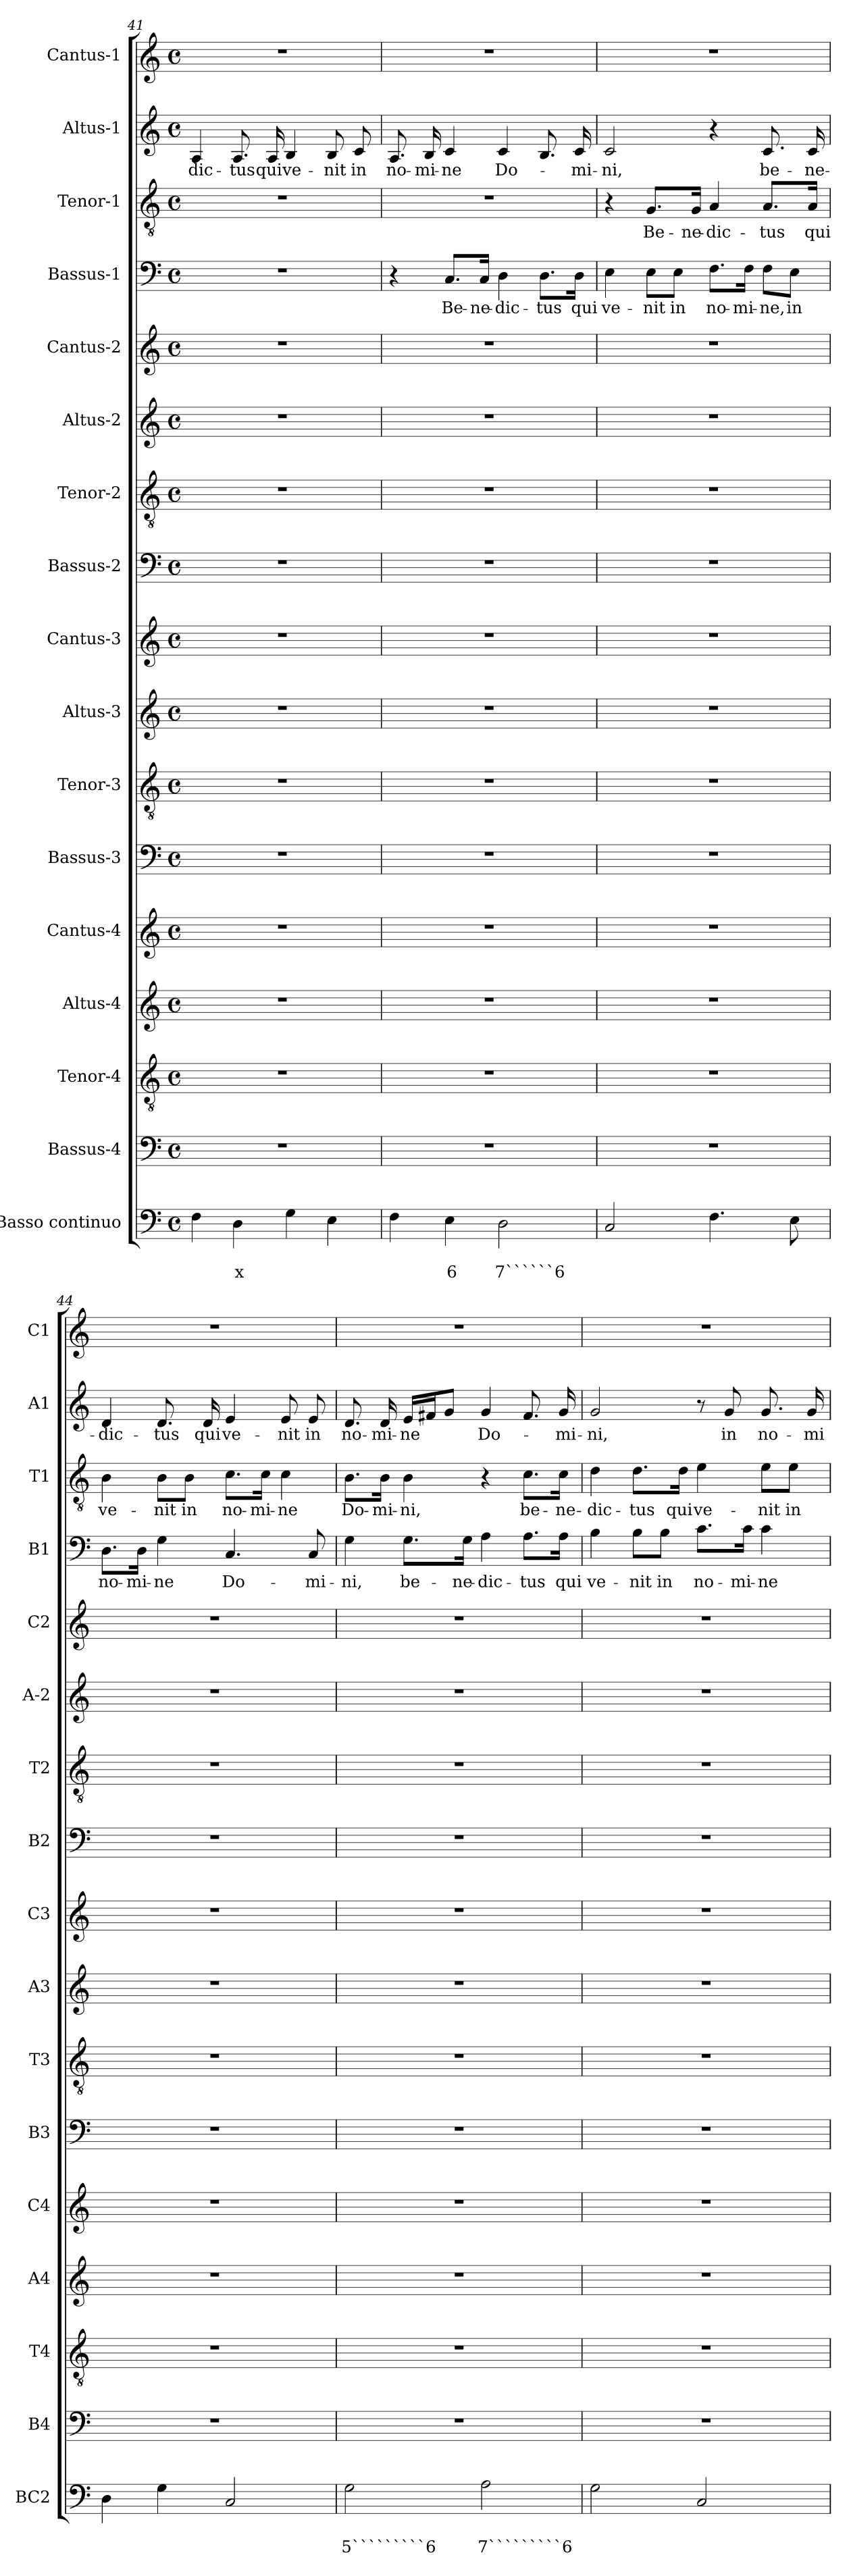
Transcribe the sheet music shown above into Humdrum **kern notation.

**kern	**text	**text	**kern	**kern	**kern	**kern	**kern	**kern	**kern	**kern	**kern	**kern	**kern	**kern	**kern	**text	**kern	**text	**kern	**text	**kern
*part17	*part17	*part17	*part16	*part15	*part14	*part13	*part12	*part11	*part10	*part9	*part8	*part7	*part6	*part5	*part4	*part4	*part3	*part3	*part2	*part2	*part1
*staff17	*staff17	*staff17	*staff16	*staff15	*staff14	*staff13	*staff12	*staff11	*staff10	*staff9	*staff8	*staff7	*staff6	*staff5	*staff4	*staff4	*staff3	*staff3	*staff2	*staff2	*staff1
*I"Basso continuo	*	*	*I"Bassus-4	*I"Tenor-4	*I"Altus-4	*I"Cantus-4	*I"Bassus-3	*I"Tenor-3	*I"Altus-3	*I"Cantus-3	*I"Bassus-2	*I"Tenor-2	*I"Altus-2	*I"Cantus-2	*I"Bassus-1	*	*I"Tenor-1	*	*I"Altus-1	*	*I"Cantus-1
*I'BC2	*	*	*I'B4	*I'T4	*I'A4	*I'C4	*I'B3	*I'T3	*I'A3	*I'C3	*I'B2	*I'T2	*I'A-2	*I'C2	*I'B1	*	*I'T1	*	*I'A1	*	*I'C1
*clefF4	*	*	*clefF4	*clefGv2	*clefG2	*clefG2	*clefF4	*clefGv2	*clefG2	*clefG2	*clefF4	*clefGv2	*clefG2	*clefG2	*clefF4	*	*clefGv2	*	*clefG2	*	*clefG2
*k[]	*	*	*k[]	*k[]	*k[]	*k[]	*k[]	*k[]	*k[]	*k[]	*k[]	*k[]	*k[]	*k[]	*k[]	*	*k[]	*	*k[]	*	*k[]
*C:	*	*	*C:	*C:	*C:	*C:	*C:	*C:	*C:	*C:	*C:	*C:	*C:	*C:	*C:	*	*C:	*	*C:	*	*C:
*M4/4	*	*	*M4/4	*M4/4	*M4/4	*M4/4	*M4/4	*M4/4	*M4/4	*M4/4	*M4/4	*M4/4	*M4/4	*M4/4	*M4/4	*	*M4/4	*	*M4/4	*	*M4/4
*met(c)	*	*	*met(c)	*met(c)	*met(c)	*met(c)	*met(c)	*met(c)	*met(c)	*met(c)	*met(c)	*met(c)	*met(c)	*met(c)	*met(c)	*	*met(c)	*	*met(c)	*	*met(c)
=41	=41	=41	=41	=41	=41	=41	=41	=41	=41	=41	=41	=41	=41	=41	=41	=41	=41	=41	=41	=41	=41
!	!	!	!	!	!	!	!	!	!	!	!	!	!	!	!	!	!	!	!	!LO:LY:b	!
4F\	.	.	1r	1r	1r	1r	1r	1r	1r	1r	1r	1r	1r	1r	1r	.	1r	.	4A/	-dic-	1r
!	!	!LO:LY:b	!	!	!	!	!	!	!	!	!	!	!	!	!	!	!	!	!	!LO:LY:b	!
4D\	.	x	.	.	.	.	.	.	.	.	.	.	.	.	.	.	.	.	8.A/	-tus	.
!	!	!	!	!	!	!	!	!	!	!	!	!	!	!	!	!	!	!	!	!LO:LY:b	!
.	.	.	.	.	.	.	.	.	.	.	.	.	.	.	.	.	.	.	16A/	qui	.
!	!	!	!	!	!	!	!	!	!	!	!	!	!	!	!	!	!	!	!	!LO:LY:b	!
4G\	.	.	.	.	.	.	.	.	.	.	.	.	.	.	.	.	.	.	4B/	ve-	.
!	!	!	!	!	!	!	!	!	!	!	!	!	!	!	!	!	!	!	!	!LO:LY:b	!
4E\	.	.	.	.	.	.	.	.	.	.	.	.	.	.	.	.	.	.	8B/	-nit	.
!	!	!	!	!	!	!	!	!	!	!	!	!	!	!	!	!	!	!	!	!LO:LY:b	!
.	.	.	.	.	.	.	.	.	.	.	.	.	.	.	.	.	.	.	8c/	in	.
=42	=42	=42	=42	=42	=42	=42	=42	=42	=42	=42	=42	=42	=42	=42	=42	=42	=42	=42	=42	=42	=42
!	!	!	!	!	!	!	!	!	!	!	!	!	!	!	!	!	!	!	!	!LO:LY:b	!
4F\	.	.	1r	1r	1r	1r	1r	1r	1r	1r	1r	1r	1r	1r	4r	.	1r	.	8.A/	no-	1r
!	!	!	!	!	!	!	!	!	!	!	!	!	!	!	!	!	!	!	!	!LO:LY:b	!
.	.	.	.	.	.	.	.	.	.	.	.	.	.	.	.	.	.	.	16B/	-mi-	.
!	!	!LO:LY:b	!	!	!	!	!	!	!	!	!	!	!	!	!	!LO:LY:b	!	!	!	!LO:LY:b	!
4E\	.	6	.	.	.	.	.	.	.	.	.	.	.	.	8.C/L	Be-	.	.	4c/	-ne	.
!	!	!	!	!	!	!	!	!	!	!	!	!	!	!	!	!LO:LY:b	!	!	!	!	!
.	.	.	.	.	.	.	.	.	.	.	.	.	.	.	16C/Jk	-ne-	.	.	.	.	.
!	!	!LO:LY:b	!	!	!	!	!	!	!	!	!	!	!	!	!	!LO:LY:b	!	!	!	!LO:LY:b	!
2D\	.	7``````6	.	.	.	.	.	.	.	.	.	.	.	.	4D\	-dic-	.	.	4c/	Do-	.
!	!	!	!	!	!	!	!	!	!	!	!	!	!	!	!	!LO:LY:b	!	!	!	!	!
.	.	.	.	.	.	.	.	.	.	.	.	.	.	.	8.D\L	-tus	.	.	8.B/	.	.
!	!	!	!	!	!	!	!	!	!	!	!	!	!	!	!	!LO:LY:b	!	!	!	!LO:LY:b	!
.	.	.	.	.	.	.	.	.	.	.	.	.	.	.	16D\Jk	qui	.	.	16c/	-mi-	.
=43	=43	=43	=43	=43	=43	=43	=43	=43	=43	=43	=43	=43	=43	=43	=43	=43	=43	=43	=43	=43	=43
!	!	!	!	!	!	!	!	!	!	!	!	!	!	!	!	!LO:LY:b	!	!	!	!LO:LY:b	!
2C/	.	.	1r	1r	1r	1r	1r	1r	1r	1r	1r	1r	1r	1r	4E\	ve-	4r	.	2c/	-ni,	1r
!	!	!	!	!	!	!	!	!	!	!	!	!	!	!	!	!LO:LY:b	!	!LO:LY:b	!	!	!
.	.	.	.	.	.	.	.	.	.	.	.	.	.	.	8E\L	-nit	8.G/L	Be-	.	.	.
!	!	!	!	!	!	!	!	!	!	!	!	!	!	!	!	!LO:LY:b	!	!	!	!	!
.	.	.	.	.	.	.	.	.	.	.	.	.	.	.	8E\J	in	.	.	.	.	.
!	!	!	!	!	!	!	!	!	!	!	!	!	!	!	!	!	!	!LO:LY:b	!	!	!
.	.	.	.	.	.	.	.	.	.	.	.	.	.	.	.	.	16G/Jk	-ne-	.	.	.
!	!	!	!	!	!	!	!	!	!	!	!	!	!	!	!	!LO:LY:b	!	!LO:LY:b	!	!	!
4.F\	.	.	.	.	.	.	.	.	.	.	.	.	.	.	8.F\L	no-	4A/	-dic-	4r	.	.
!	!	!	!	!	!	!	!	!	!	!	!	!	!	!	!	!LO:LY:b	!	!	!	!	!
.	.	.	.	.	.	.	.	.	.	.	.	.	.	.	16F\Jk	-mi-	.	.	.	.	.
!	!	!	!	!	!	!	!	!	!	!	!	!	!	!	!	!LO:LY:b	!	!LO:LY:b	!	!LO:LY:b	!
.	.	.	.	.	.	.	.	.	.	.	.	.	.	.	8F\L	-ne,	8.A/L	-tus	8.c/	be-	.
!	!	!	!	!	!	!	!	!	!	!	!	!	!	!	!	!LO:LY:b	!	!	!	!	!
8E\	.	.	.	.	.	.	.	.	.	.	.	.	.	.	8E\J	in	.	.	.	.	.
!	!	!	!	!	!	!	!	!	!	!	!	!	!	!	!	!	!	!LO:LY:b	!	!LO:LY:b	!
.	.	.	.	.	.	.	.	.	.	.	.	.	.	.	.	.	16A/Jk	qui	16c/	-ne-	.
=44	=44	=44	=44	=44	=44	=44	=44	=44	=44	=44	=44	=44	=44	=44	=44	=44	=44	=44	=44	=44	=44
!	!	!	!	!	!	!	!	!	!	!	!	!	!	!	!	!LO:LY:b	!	!LO:LY:b	!	!LO:LY:b	!
4D\	.	.	1r	1r	1r	1r	1r	1r	1r	1r	1r	1r	1r	1r	8.D\L	no-	4B\	ve-	4d/	-dic-	1r
!	!	!	!	!	!	!	!	!	!	!	!	!	!	!	!	!LO:LY:b	!	!	!	!	!
.	.	.	.	.	.	.	.	.	.	.	.	.	.	.	16D\Jk	-mi-	.	.	.	.	.
!	!	!	!	!	!	!	!	!	!	!	!	!	!	!	!	!LO:LY:b	!	!LO:LY:b	!	!LO:LY:b	!
4G\	.	.	.	.	.	.	.	.	.	.	.	.	.	.	4G\	-ne	8B\L	-nit	8.d/	-tus	.
!	!	!	!	!	!	!	!	!	!	!	!	!	!	!	!	!	!	!LO:LY:b	!	!	!
.	.	.	.	.	.	.	.	.	.	.	.	.	.	.	.	.	8B\J	in	.	.	.
!	!	!	!	!	!	!	!	!	!	!	!	!	!	!	!	!	!	!	!	!LO:LY:b	!
.	.	.	.	.	.	.	.	.	.	.	.	.	.	.	.	.	.	.	16d/	qui	.
!	!	!	!	!	!	!	!	!	!	!	!	!	!	!	!	!LO:LY:b	!	!LO:LY:b	!	!LO:LY:b	!
2C/	.	.	.	.	.	.	.	.	.	.	.	.	.	.	4.C/	Do-	8.c\L	no-	4e/	ve-	.
!	!	!	!	!	!	!	!	!	!	!	!	!	!	!	!	!	!	!LO:LY:b	!	!	!
.	.	.	.	.	.	.	.	.	.	.	.	.	.	.	.	.	16c\Jk	-mi-	.	.	.
!	!	!	!	!	!	!	!	!	!	!	!	!	!	!	!	!	!	!LO:LY:b	!	!LO:LY:b	!
.	.	.	.	.	.	.	.	.	.	.	.	.	.	.	.	.	4c\	-ne	8e/	-nit	.
!	!	!	!	!	!	!	!	!	!	!	!	!	!	!	!	!LO:LY:b	!	!	!	!LO:LY:b	!
.	.	.	.	.	.	.	.	.	.	.	.	.	.	.	8C/	-mi-	.	.	8e/	in	.
!!LO:LB:g=z
=45	=45	=45	=45	=45	=45	=45	=45	=45	=45	=45	=45	=45	=45	=45	=45	=45	=45	=45	=45	=45	=45
!	!	!LO:LY:b	!	!	!	!	!	!	!	!	!	!	!	!	!	!LO:LY:b	!	!LO:LY:b	!	!LO:LY:b	!
2G\	.	5`````````6	1r	1r	1r	1r	1r	1r	1r	1r	1r	1r	1r	1r	4G\	-ni,	8.B\L	Do-	8.d/	no-	1r
!	!	!	!	!	!	!	!	!	!	!	!	!	!	!	!	!	!	!LO:LY:b	!	!LO:LY:b	!
.	.	.	.	.	.	.	.	.	.	.	.	.	.	.	.	.	16B\Jk	-mi-	16d/	-mi-	.
!	!	!	!	!	!	!	!	!	!	!	!	!	!	!	!	!LO:LY:b	!	!LO:LY:b	!	!LO:LY:b	!
.	.	.	.	.	.	.	.	.	.	.	.	.	.	.	8.G\L	be-	4B\	-ni,	16e/LL	-ne	.
.	.	.	.	.	.	.	.	.	.	.	.	.	.	.	.	.	.	.	16f#X/J	.	.
.	.	.	.	.	.	.	.	.	.	.	.	.	.	.	.	.	.	.	8g/J	.	.
!	!	!	!	!	!	!	!	!	!	!	!	!	!	!	!	!LO:LY:b	!	!	!	!	!
.	.	.	.	.	.	.	.	.	.	.	.	.	.	.	16G\Jk	-ne-	.	.	.	.	.
!	!	!LO:LY:b	!	!	!	!	!	!	!	!	!	!	!	!	!	!LO:LY:b	!	!	!	!LO:LY:b	!
2A\	.	7`````````6	.	.	.	.	.	.	.	.	.	.	.	.	4A\	-dic-	4r	.	4g/	Do-	.
!	!	!	!	!	!	!	!	!	!	!	!	!	!	!	!	!LO:LY:b	!	!LO:LY:b	!	!	!
.	.	.	.	.	.	.	.	.	.	.	.	.	.	.	8.A\L	-tus	8.c\L	be-	8.f#/	.	.
!	!	!	!	!	!	!	!	!	!	!	!	!	!	!	!	!LO:LY:b	!	!LO:LY:b	!	!LO:LY:b	!
.	.	.	.	.	.	.	.	.	.	.	.	.	.	.	16A\Jk	qui	16c\Jk	-ne-	16g/	-mi-	.
=46	=46	=46	=46	=46	=46	=46	=46	=46	=46	=46	=46	=46	=46	=46	=46	=46	=46	=46	=46	=46	=46
!	!	!	!	!	!	!	!	!	!	!	!	!	!	!	!	!LO:LY:b	!	!LO:LY:b	!	!LO:LY:b	!
2G\	.	.	1r	1r	1r	1r	1r	1r	1r	1r	1r	1r	1r	1r	4B\	ve-	4d\	-dic-	2g/	-ni,	1r
!	!	!	!	!	!	!	!	!	!	!	!	!	!	!	!	!LO:LY:b	!	!LO:LY:b	!	!	!
.	.	.	.	.	.	.	.	.	.	.	.	.	.	.	8B\L	-nit	8.d\L	-tus	.	.	.
!	!	!	!	!	!	!	!	!	!	!	!	!	!	!	!	!LO:LY:b	!	!	!	!	!
.	.	.	.	.	.	.	.	.	.	.	.	.	.	.	8B\J	in	.	.	.	.	.
!	!	!	!	!	!	!	!	!	!	!	!	!	!	!	!	!	!	!LO:LY:b	!	!	!
.	.	.	.	.	.	.	.	.	.	.	.	.	.	.	.	.	16d\Jk	qui	.	.	.
!	!	!	!	!	!	!	!	!	!	!	!	!	!	!	!	!LO:LY:b	!	!LO:LY:b	!	!	!
2C/	.	.	.	.	.	.	.	.	.	.	.	.	.	.	8.c\L	no-	4e\	ve-	8r	.	.
!	!	!	!	!	!	!	!	!	!	!	!	!	!	!	!	!	!	!	!	!LO:LY:b	!
.	.	.	.	.	.	.	.	.	.	.	.	.	.	.	.	.	.	.	8g/	in	.
!	!	!	!	!	!	!	!	!	!	!	!	!	!	!	!	!LO:LY:b	!	!	!	!	!
.	.	.	.	.	.	.	.	.	.	.	.	.	.	.	16c\Jk	-mi-	.	.	.	.	.
!	!	!	!	!	!	!	!	!	!	!	!	!	!	!	!	!LO:LY:b	!	!LO:LY:b	!	!LO:LY:b	!
.	.	.	.	.	.	.	.	.	.	.	.	.	.	.	4c\	-ne	8e\L	-nit	8.g/	no-	.
!	!	!	!	!	!	!	!	!	!	!	!	!	!	!	!	!	!	!LO:LY:b	!	!	!
.	.	.	.	.	.	.	.	.	.	.	.	.	.	.	.	.	8e\J	in	.	.	.
!	!	!	!	!	!	!	!	!	!	!	!	!	!	!	!	!	!	!	!	!LO:LY:b	!
.	.	.	.	.	.	.	.	.	.	.	.	.	.	.	.	.	.	.	16g/	-mi-	.
=	=	=	=	=	=	=	=	=	=	=	=	=	=	=	=	=	=	=	=	=	=
*-	*-	*-	*-	*-	*-	*-	*-	*-	*-	*-	*-	*-	*-	*-	*-	*-	*-	*-	*-	*-	*-
